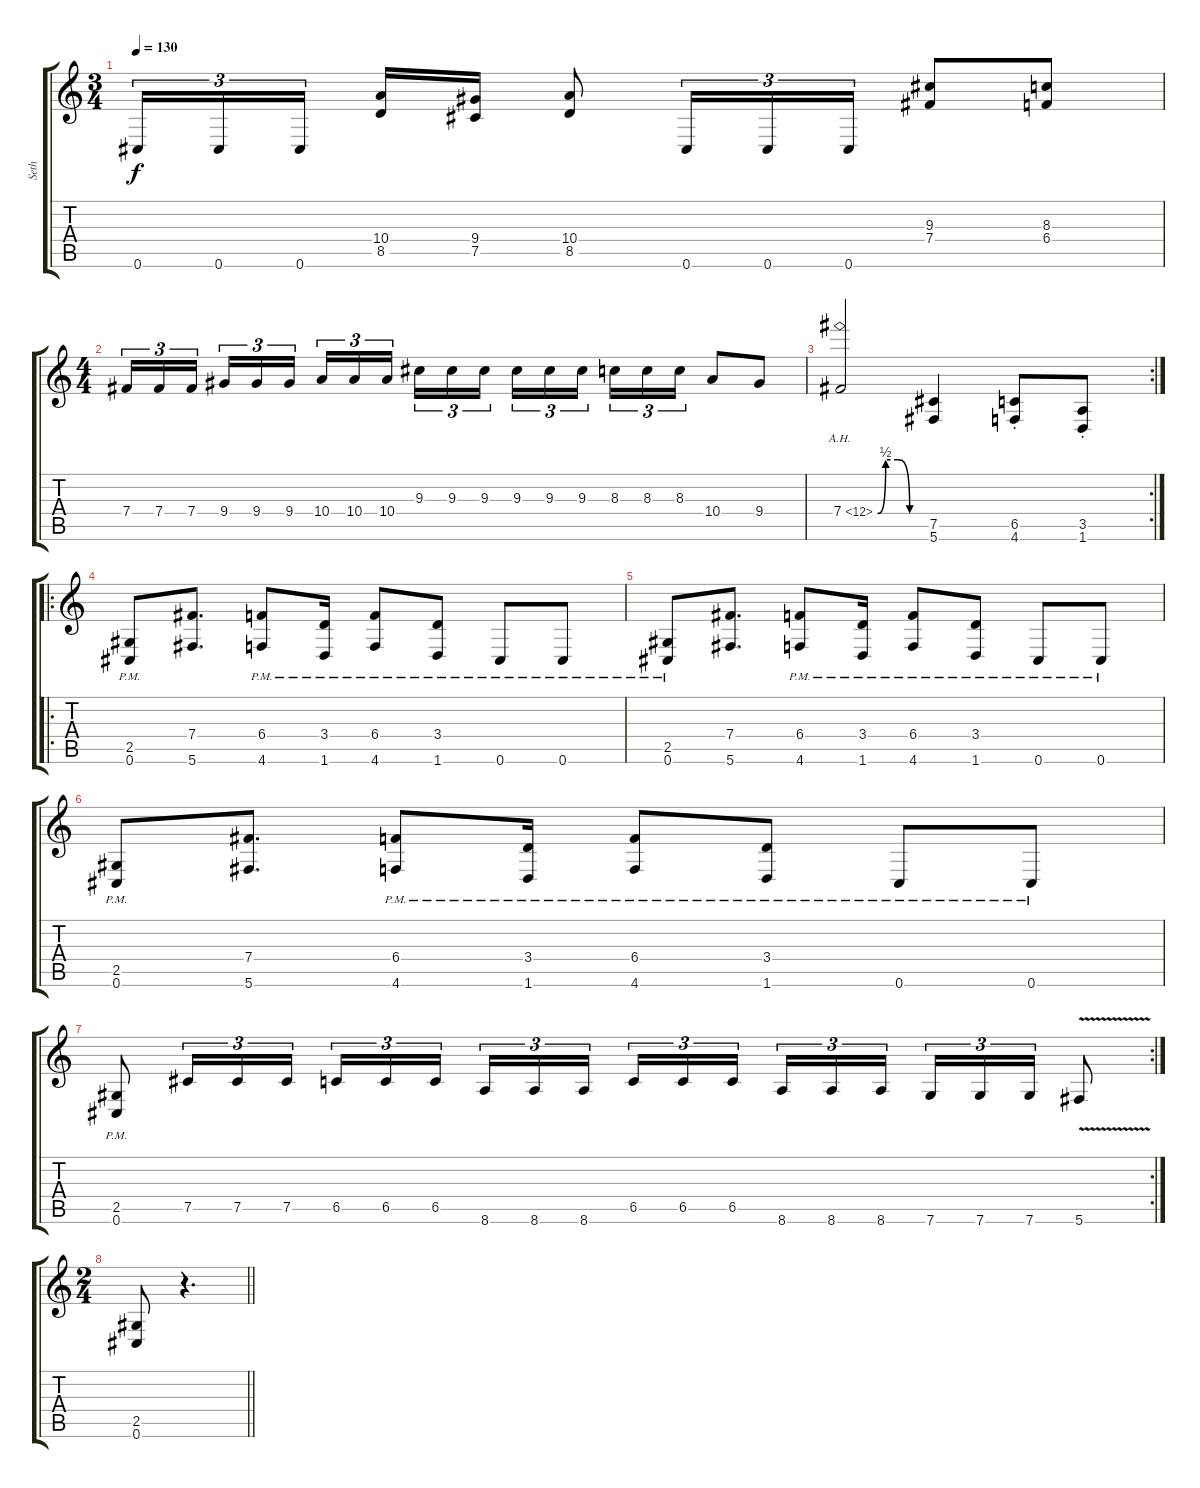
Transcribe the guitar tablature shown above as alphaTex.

\track ("Seth" "Seth") {instrument distortionguitar}
\staff {score tabs}
\tuning (Db4 Ab3 E3 B2 Gb2 Db2) {hide}
\ts (3 4)
\tempo 130
\clef g2
\ks c
0.6.16{tu (3 2) dy f} 0.6.16{tu (3 2)} 0.6.16{tu (3 2) beam splitsecondary} (10.4 8.5).16 (9.4 7.5).16 (10.4 8.5).8 0.6.16{tu (3 2)} 0.6.16{tu (3 2)} 0.6.16{tu (3 2)} (9.3 7.4).8 (8.3 6.4).8 |
\ts (4 4)
7.4.16{tu (3 2)} 7.4.16{tu (3 2)} 7.4.16{tu (3 2) beam splitsecondary} 9.4.16{tu (3 2)} 9.4.16{tu (3 2)} 9.4.16{tu (3 2)} 10.4.16{tu (3 2)} 10.4.16{tu (3 2)} 10.4.16{tu (3 2) beam splitsecondary} 9.3.16{tu (3 2)} 9.3.16{tu (3 2)} 9.3.16{tu (3 2)} 9.3.16{tu (3 2)} 9.3.16{tu (3 2)} 9.3.16{tu (3 2) beam splitsecondary} 8.3.16{tu (3 2)} 8.3.16{tu (3 2)} 8.3.16{tu (3 2)} 10.4.8 9.4.8 |
\rc 2
7.4{be (custom 0 0 10 2 25 2 40 0 60 0) ah 5}.2 (7.5 5.6).4 (6.5{st} 4.6{st}).8 (3.5{st} 1.6{st}).8 |
\ro
(2.5{pm} 0.6{pm}).8 (7.4 5.6).8{d} (6.4{pm} 4.6{pm}).8 (3.4{pm} 1.6{pm}).16 (6.4{pm} 4.6{pm}).8 (3.4{pm} 1.6{pm}).8 0.6{pm}.8 0.6{pm}.8 |
(2.5{pm} 0.6{pm}).8 (7.4 5.6).8{d} (6.4{pm} 4.6{pm}).8 (3.4{pm} 1.6{pm}).16 (6.4{pm} 4.6{pm}).8 (3.4{pm} 1.6{pm}).8 0.6{pm}.8 0.6{pm}.8 |
(2.5{pm} 0.6{pm}).8 (7.4 5.6).8{d} (6.4{pm} 4.6{pm}).8 (3.4{pm} 1.6{pm}).16 (6.4{pm} 4.6{pm}).8 (3.4{pm} 1.6{pm}).8 0.6{pm}.8 0.6{pm}.8 |
\rc 2
(2.5{pm} 0.6{pm}).8 7.5.16{tu (3 2)} 7.5.16{tu (3 2)} 7.5.16{tu (3 2)} 6.5.16{tu (3 2)} 6.5.16{tu (3 2)} 6.5.16{tu (3 2) beam splitsecondary} 8.6.16{tu (3 2)} 8.6.16{tu (3 2)} 8.6.16{tu (3 2)} 6.5.16{tu (3 2)} 6.5.16{tu (3 2)} 6.5.16{tu (3 2) beam splitsecondary} 8.6.16{tu (3 2)} 8.6.16{tu (3 2)} 8.6.16{tu (3 2)} 7.6.16{tu (3 2)} 7.6.16{tu (3 2)} 7.6.16{tu (3 2)} 5.6{v}.8 |
\ts (2 4)
\barLineRight lightlight
(2.5 0.6).8 r.4{d}
